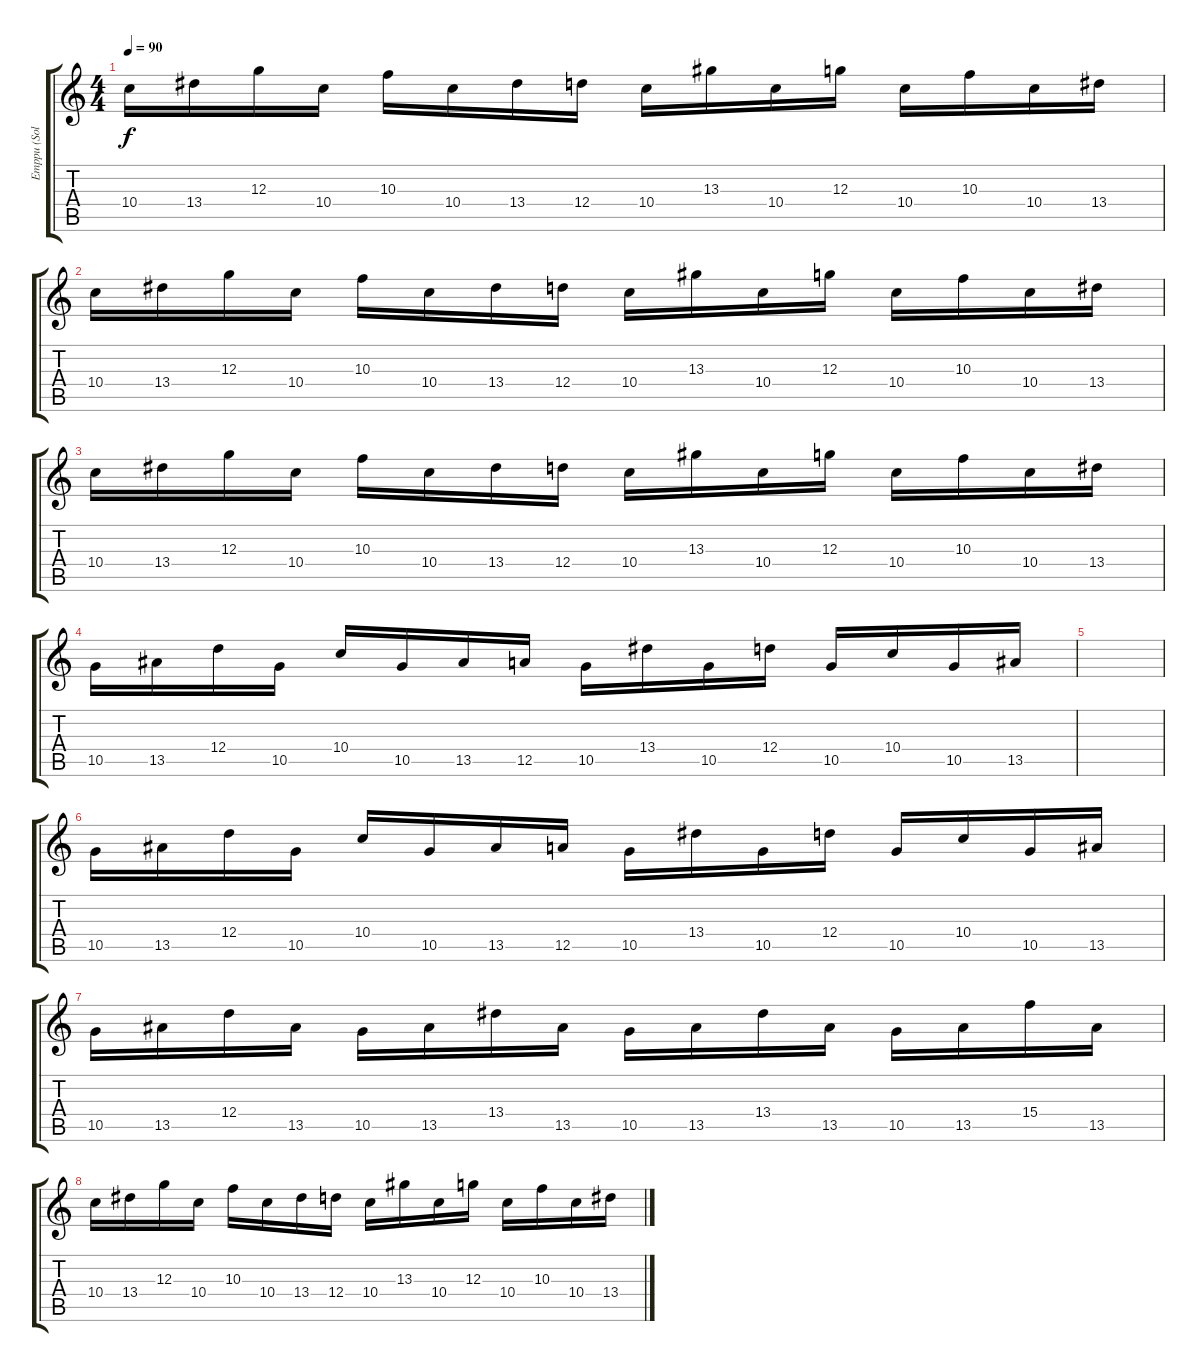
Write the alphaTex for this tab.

\track ("Emppu (Solo - DADGBE)" "Emppu (Sol") {instrument distortionguitar}
\staff {score tabs}
\tuning (E4 B3 G3 D3 A2 D2) {hide}
\ts (4 4)
\tempo 90
\clef g2
\ks c
10.4.16{dy f} 13.4.16 12.3.16 10.4.16 10.3.16 10.4.16 13.4.16 12.4.16 10.4.16 13.3.16 10.4.16 12.3.16 10.4.16 10.3.16 10.4.16 13.4.16 |
10.4.16 13.4.16 12.3.16 10.4.16 10.3.16 10.4.16 13.4.16 12.4.16 10.4.16 13.3.16 10.4.16 12.3.16 10.4.16 10.3.16 10.4.16 13.4.16 |
10.4.16 13.4.16 12.3.16 10.4.16 10.3.16 10.4.16 13.4.16 12.4.16 10.4.16 13.3.16 10.4.16 12.3.16 10.4.16 10.3.16 10.4.16 13.4.16 |
10.5.16 13.5.16 12.4.16 10.5.16 10.4.16 10.5.16 13.5.16 12.5.16 10.5.16 13.4.16 10.5.16 12.4.16 10.5.16 10.4.16 10.5.16 13.5.16 |
|
10.5.16 13.5.16 12.4.16 10.5.16 10.4.16 10.5.16 13.5.16 12.5.16 10.5.16 13.4.16 10.5.16 12.4.16 10.5.16 10.4.16 10.5.16 13.5.16 |
10.5.16 13.5.16 12.4.16 13.5.16 10.5.16 13.5.16 13.4.16 13.5.16 10.5.16 13.5.16 13.4.16 13.5.16 10.5.16 13.5.16 15.4.16 13.5.16 |
10.4.16 13.4.16 12.3.16 10.4.16 10.3.16 10.4.16 13.4.16 12.4.16 10.4.16 13.3.16 10.4.16 12.3.16 10.4.16 10.3.16 10.4.16 13.4.16
